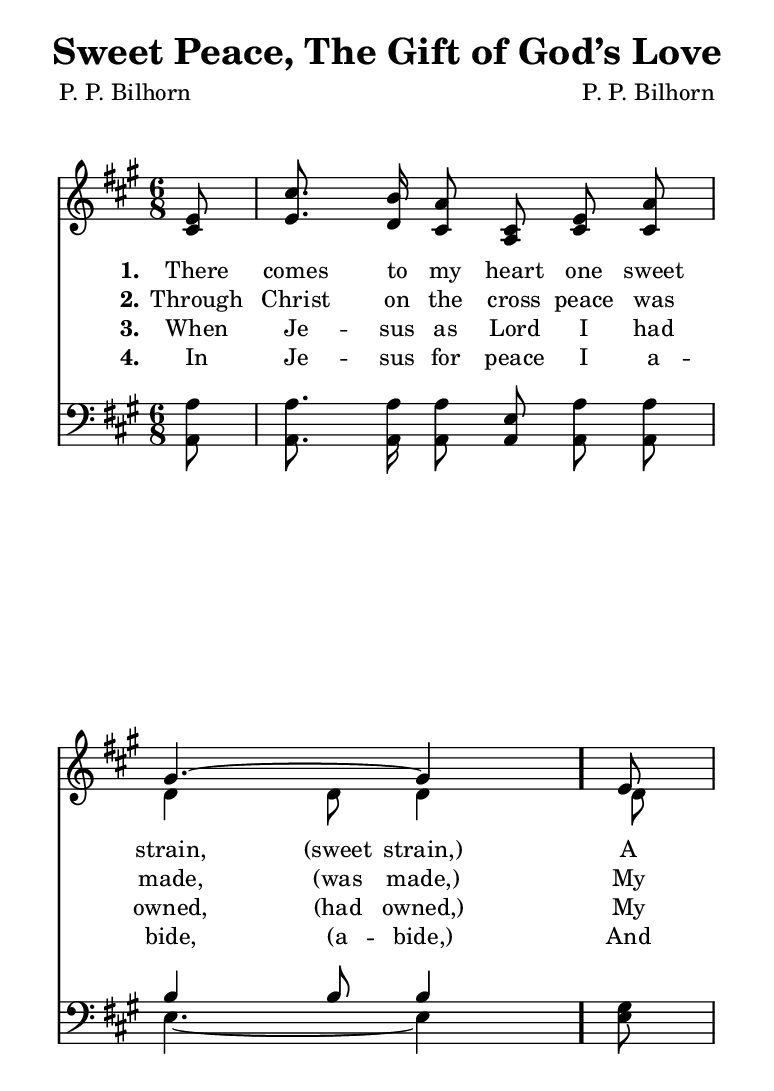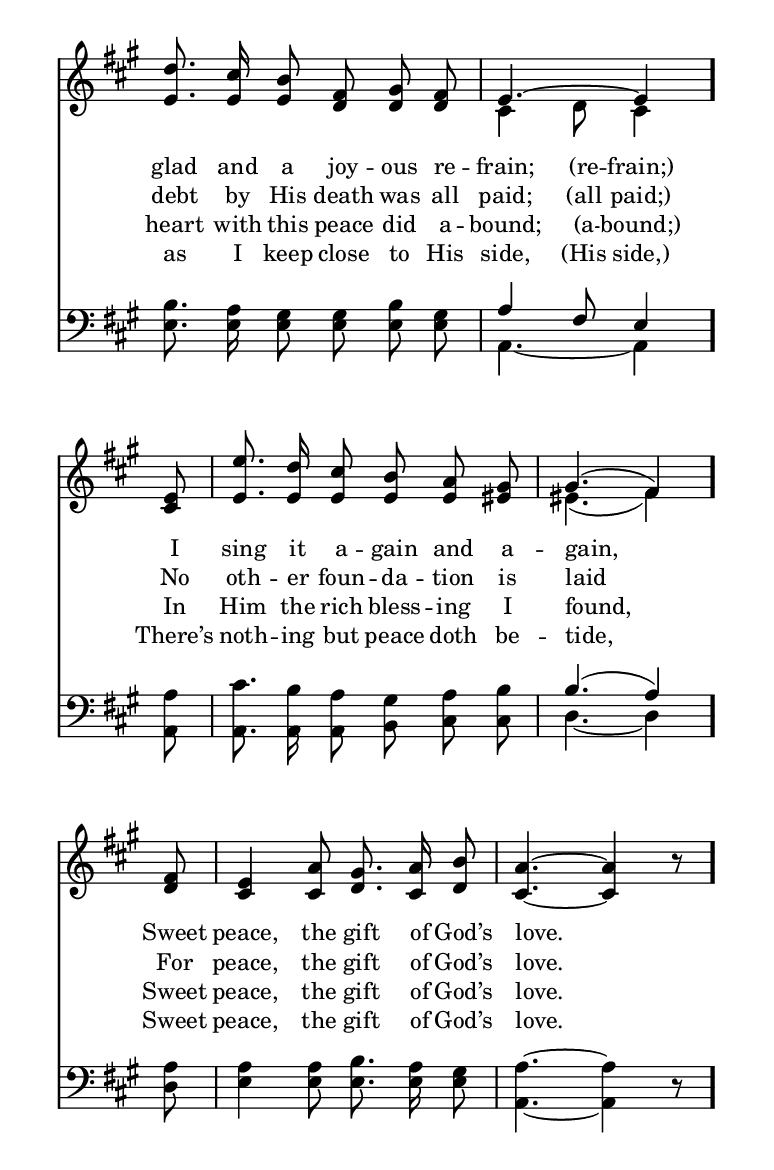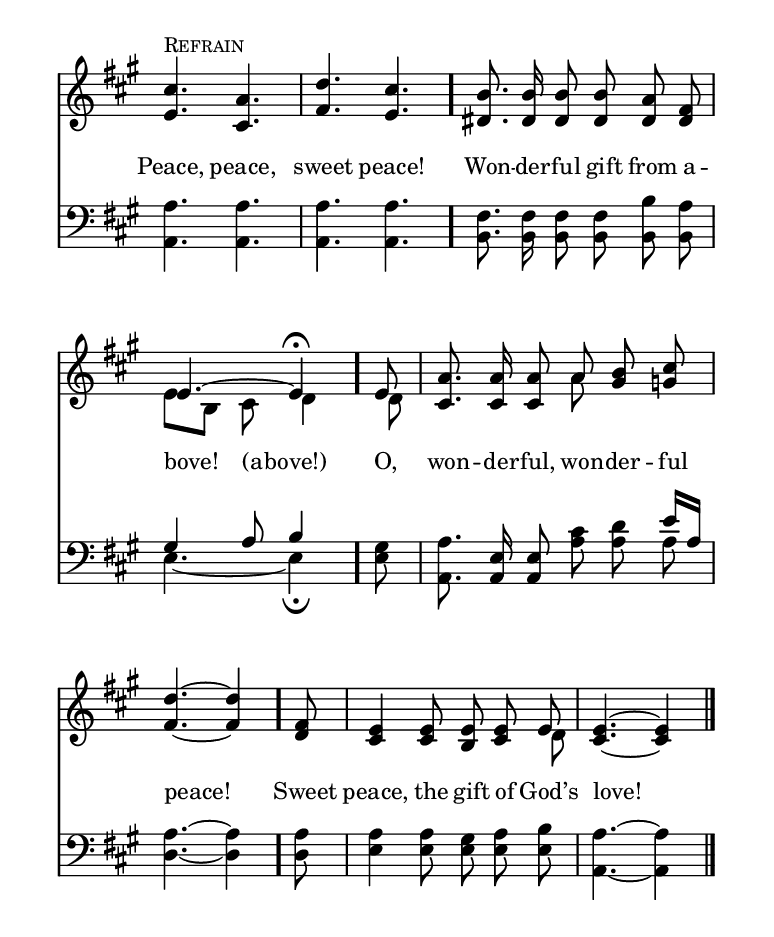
\include "common/global.ily"
\paper {
  \include "common/paper.ily"
}

\header{
  hymnnumber = "193"
  title = "Sweet Peace, The Gift of God’s Love"
  tunename = ""
  meter = ""
  poet = "P. P. Bilhorn"
  composer = "P. P. Bilhorn"
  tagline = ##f
}

ta = { \tempo 8=120 }
tb = { \tempo 8=80 } % not half the normal tempo in this case (aesthetic)

global = {
  \include "common/overrides.ily"
  \override Staff.TimeSignature.style = #'numbered
  \time 6/8
  \override Score.MetronomeMark.transparent = ##t % hide all fermata changes too
  \ta
  \key a \major
  \partial 8
  \autoBeamOff
}

patternA = { c8 | c8. c16 c8 c c c | c4. c4 }
patternB = { c8 | c8. c16 c8 c c c | c4 c8 c4 }
patternC = { c8 | c4 c8 c8. c16 c8 | c4. c4 c8 }

notesSoprano = {
\global
\relative c' {

  e8 | cis'8. b16 a8 cis, e a | gis4. ~ gis4
  \changePitch \patternA { e | d' cis b fis gis fis | e ~ e }
  \changePitch \patternA { e | e' d cis b a gis | gis( fis) }
  \changePitch \patternC { fis | e a gis a b | a ~ a r }

  << s^\markup { \small \caps "Refrain" }
  { cis4. a | d cis } >>
  b8. b16 b8 b a fis | e4.~ \tb e4 \fermata \ta
  \changePitch \patternA { e | a a a a b cis | d ~ d }
  fis,8 | e4 e8 e e e | e4. ~ e4

  \bar "|."

}
}

notesAlto = {
\global
\relative e' {

  \changePitch \patternB { cis | e d cis a cis cis | d d d }
  \changePitch \patternB { d | e e e d d d | cis d cis }
  \changePitch \patternA { cis | e e e e e eis | eis( fis) }
  \changePitch \patternC { d | cis cis d cis d | cis ~ cis r }

  e4. cis | fis e
  dis8. dis16 dis8 dis dis dis | e8[ b] cis d4
  \changePitch \patternA { d | cis cis cis a' gis g | fis ~ fis }
  d8 | cis4 cis8 b cis d | cis4. ~ cis4

}
}

notesTenor = {
\global
\relative a {

  \changePitch \patternB { a | a a a e a a | b b b }
  \changePitch \patternB { gis | b a gis gis b gis | a fis e }
  \changePitch \patternA { a | cis b a gis a b | b( a) }
  \changePitch \patternC { a | a a b a gis | a ~ a r }

  a4. a | a a
  fis8. fis16 fis8 fis b a | gis4 a8 b4
  gis8 | a8. e16 e8 cis' d e16[ a,] | a4. ~ a4
  a8 | a4 a8 gis a b | a4. ~ a4

}
}

notesBass = {
\global
\relative f, {

  \changePitch \patternA { a | a a a a a a | e' ~ e }
  \changePitch \patternA { e | e e e e e e | a, ~ a }
  \changePitch \patternA { a | a a a b cis cis | d ~ d }
  \changePitch \patternC { d | e e e e e | a, ~ a r }

  a4. a | a a
  b8. b16 b8 b b b | e4. ~ e4 \fermata
  \changePitch \patternA { e | a, a a a' a a | d, ~ d }
  d8 | e4 e8 e e e | a,4. ~ a4

}
}

Refrain = \lyricmode {

Peace, peace, sweet peace! \bar "."
Won -- der -- ful gift from a -- bove! %{HIDE>%} (a -- bove!) %{<HIDE%} \bar "."
O, won -- der -- ful, won -- der -- ful peace! \bar "."
Sweet peace, the gift of God’s love! \bar "."

}

wordsA = \lyricmode {
\set stanza = "1."

There comes to my heart one sweet strain, %{HIDE>%} (sweet strain,) %{<HIDE%} \bar "."
A glad and a joy -- ous re -- frain; %{HIDE>%} (re -- frain;) %{<HIDE%} \bar "."
I sing it a -- gain and a -- gain, \bar "."
Sweet peace, the gift of God’s love. \bar "."

}

wordsB = \lyricmode {
\set stanza = "2."

Through Christ on the cross peace was made, %{HIDE>%} (was made,) %{<HIDE%}
My debt by His death was all paid; %{HIDE>%} (all paid;) %{<HIDE%}
No oth -- er foun -- da -- tion is laid
For peace, the gift of God’s love.

\Refrain

}

wordsC = \lyricmode {
\set stanza = "3."

When Je -- sus as Lord I had owned, %{HIDE>%} (had owned,) %{<HIDE%}
My heart with this peace did a -- bound; %{HIDE>%} (a -- bound;) %{<HIDE%}
In Him the rich bless -- ing I found,
Sweet peace, the gift of God’s love.

}

wordsD = \lyricmode {
\set stanza = "4."

In Je -- sus for peace I a -- bide, %{HIDE>%} (a -- bide,) %{<HIDE%}
And as I keep close to His side, %{HIDE>%} (His side,) %{<HIDE%}
There’s noth -- ing but peace doth be -- tide,
Sweet peace, the gift of God’s love.

}

\score {
  \context ChoirStaff <<
    \context Staff = upper <<
      \set Staff.autoBeaming = ##f
      \set ChoirStaff.systemStartDelimiter = #'SystemStartBar
      \set ChoirStaff.printPartCombineTexts = ##f
      \partcombine #'(2 . 9) \notesSoprano \notesAlto
      \context NullVoice = sopranos { \voiceOne << \notesSoprano >> }
      \context NullVoice = altos { \voiceTwo << \notesAlto >> }
      \context Lyrics = one   \lyricsto altos \wordsA
      \context Lyrics = two   \lyricsto altos \wordsB
      \context Lyrics = three \lyricsto altos \wordsC
      \context Lyrics = four  \lyricsto altos \wordsD
    >>
    \context Staff = men <<
      \clef bass
      \set ChoirStaff.printPartCombineTexts = ##f
      \partcombine #'(2 . 9) \notesTenor \notesBass
      \context NullVoice = tenors { \voiceOne << \notesTenor >> }
      \context NullVoice = basses { \voiceTwo << \notesBass >> }
    >>
  >>
  \layout {
    \include "common/layout.ily"
  }
  \midi{
    \include "common/midi.ily"
  }
}

\version "2.19.49"  % necessary for upgrading to future LilyPond versions.

% vi:set et ts=2 sw=2 ai nocindent syntax=lilypond:
